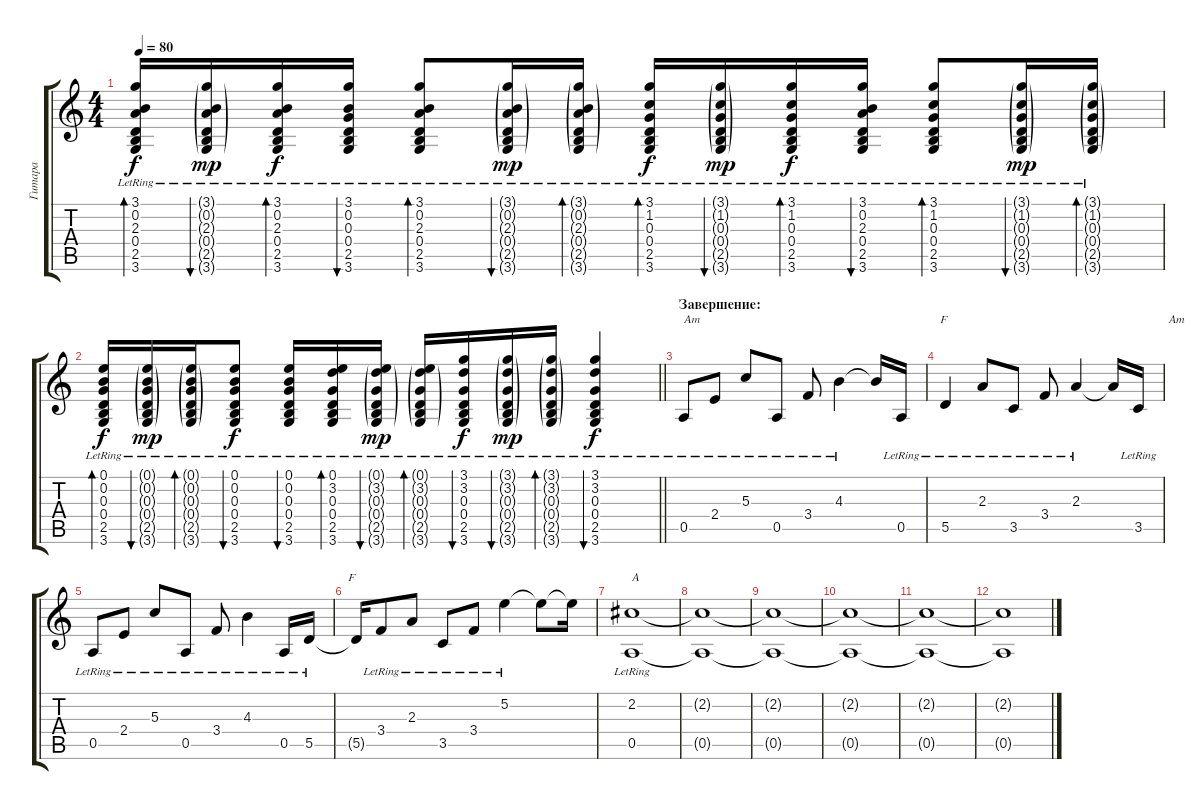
\track ("Гитара" "Гитара") {instrument acousticguitarsteel}
\staff {score tabs}
\tuning (E4 B3 G3 D3 A2 E2) {hide}
\ts (4 4)
\tempo 80
\clef g2
\ks c
(3.1{lr} 0.2{lr} 2.3{lr} 0.4{lr} 2.5{lr} 3.6{lr}).16{bd 30 dy f} (3.1{g lr} 0.2{g lr} 2.3{g lr} 0.4{g lr} 2.5{g lr} 3.6{g lr}).16{bu 30 dy mp} (3.1{lr} 0.2{lr} 2.3{lr} 0.4{lr} 2.5{lr} 3.6{lr}).16{bd 30 dy f} (3.1{lr} 0.2{lr} 0.3{lr} 0.4{lr} 2.5{lr} 3.6{lr}).16{bu 30} (3.1{lr} 0.2{lr} 2.3{lr} 0.4{lr} 2.5{lr} 3.6{lr}).8{bd 30} (3.1{g lr} 0.2{g lr} 2.3{g lr} 0.4{g lr} 2.5{g lr} 3.6{g lr}).16{bu 30 dy mp} (3.1{g lr} 0.2{g lr} 2.3{g lr} 0.4{g lr} 2.5{g lr} 3.6{g lr}).16{bd 30} (3.1{lr} 1.2{lr} 0.3{lr} 0.4{lr} 2.5{lr} 3.6{lr}).16{bd 30 dy f} (3.1{g lr} 1.2{g lr} 0.3{g lr} 0.4{g lr} 2.5{g lr} 3.6{g lr}).16{bu 30 dy mp} (3.1{lr} 1.2{lr} 0.3{lr} 0.4{lr} 2.5{lr} 3.6{lr}).16{bd 30 dy f} (3.1{lr} 0.2{lr} 2.3{lr} 0.4{lr} 2.5{lr} 3.6{lr}).16{bu 30} (3.1{lr} 1.2{lr} 0.3{lr} 0.4{lr} 2.5{lr} 3.6{lr}).8{bd 30} (3.1{g lr} 1.2{g lr} 0.3{g lr} 0.4{g lr} 2.5{g lr} 3.6{g lr}).16{bu 30 dy mp} (3.1{g lr} 1.2{g lr} 0.3{g lr} 0.4{g lr} 2.5{g lr} 3.6{g lr}).16{bd 30} |
\barLineRight lightlight
(0.1{lr} 0.2{lr} 0.3{lr} 0.4{lr} 2.5{lr} 3.6{lr}).16{bd 30 dy f} (0.1{g lr} 0.2{g lr} 0.3{g lr} 0.4{g lr} 2.5{g lr} 3.6{g lr}).16{bu 30 dy mp} (0.1{g lr} 0.2{g lr} 0.3{g lr} 0.4{g lr} 2.5{g lr} 3.6{g lr}).16{bd 30} (0.1{lr} 0.2{lr} 0.3{lr} 0.4{lr} 2.5{lr} 3.6{lr}).8{bu 30 dy f} (0.1{lr} 0.2{lr} 0.3{lr} 0.4{lr} 2.5{lr} 3.6{lr}).16{bu 30} (0.1{lr} 3.2{lr} 0.3{lr} 0.4{lr} 2.5{lr} 3.6{lr}).16{bd 30} (0.1{g lr} 3.2{g lr} 0.3{g lr} 0.4{g lr} 2.5{g lr} 3.6{g lr}).16{bu 30 dy mp} (0.1{g lr} 3.2{g lr} 0.3{g lr} 0.4{g lr} 2.5{g lr} 3.6{g lr}).16{bd 30} (3.1{lr} 3.2{lr} 0.3{lr} 0.4{lr} 2.5{lr} 3.6{lr}).16{bu 30 dy f} (3.1{g lr} 3.2{g lr} 0.3{g lr} 0.4{g lr} 2.5{g lr} 3.6{g lr}).16{bu 30 dy mp} (3.1{g lr} 3.2{g lr} 0.3{g lr} 0.4{g lr} 2.5{g lr} 3.6{g lr}).16{bd 30} (3.1{lr} 3.2{lr} 0.3{lr} 0.4{lr} 2.5{lr} 3.6{lr}).4{bu 30 dy f} |
\section ("" "Завершение:")
0.5{lr}.8{txt "Am"} 2.4{lr}.8 5.3{lr}.8 0.5{lr}.8 3.4{lr}.8 4.3{lr}.4 4.3{t}.16 0.5{lr}.16{txt "             F"} |
5.5{lr}.4 2.3{lr}.8 3.5{lr}.8 3.4{lr}.8 2.3{lr}.4 2.3{t}.16 3.5{lr}.16{txt "          Am"} |
0.5{lr}.8 2.4{lr}.8 5.3{lr}.8 0.5{lr}.8 3.4{lr}.8 4.3{lr}.4 0.5{lr}.16 5.5{lr}.16{txt "             F"} |
5.5{t}.16 3.4{lr}.8 2.3{lr}.8 3.5{lr}.8 3.4{lr}.8 5.2{lr}.4 5.2{t}.8 5.2{t}.16 |
(2.2{lr} 0.5{lr}).1{txt "A" volume 0} |
(2.2{t} 0.5{t}).1 |
(2.2{t} 0.5{t}).1 |
(2.2{t} 0.5{t}).1 |
(2.2{t} 0.5{t}).1 |
(2.2{t} 0.5{t}).1
